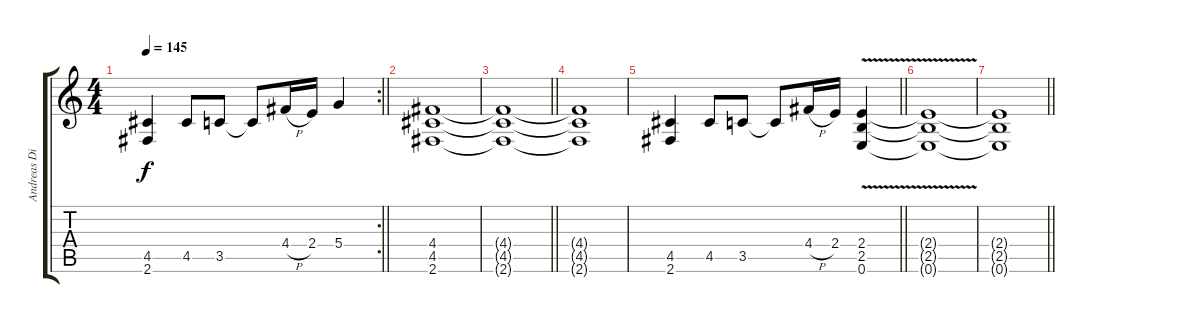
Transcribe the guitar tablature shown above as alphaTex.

\track ("Andreas Dist" "Andreas Di") {instrument overdrivenguitar}
\staff {score tabs}
\tuning (E4 B3 G3 D3 A2 E2) {hide}
\rc 2
\ts (4 4)
\tempo 145
\clef g2
\barLineRight lightlight
\ks c
(4.5 2.6).4{dy f} 4.5.8 3.5.8 3.5{t}.8 4.4{h}.16 2.4.16 5.4.4 |
(4.4 4.5 2.6).1 |
\barLineRight lightlight
(4.4{t} 4.5{t} 2.6{t}).1 |
(4.4{t} 4.5{t} 2.6{t}).1 |
\barLineRight lightlight
(4.5 2.6).4 4.5.8 3.5.8 3.5{t}.8 4.4{h}.16 2.4.16 (2.4{v} 2.5 0.6).4 |
(2.4{t} 2.5{t} 0.6{t}).1 |
\barLineRight lightlight
(2.4{t} 2.5{t} 0.6{t}).1
